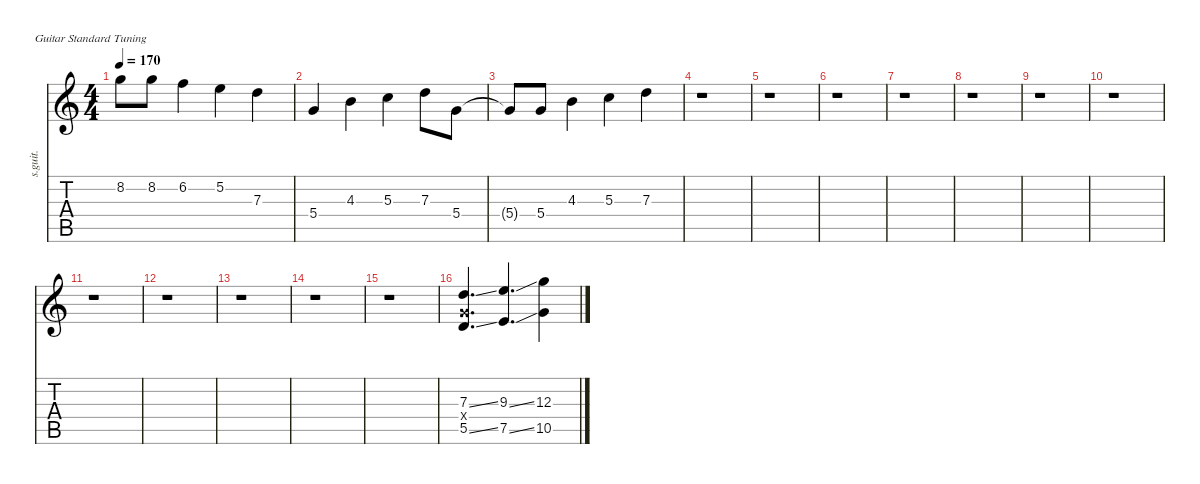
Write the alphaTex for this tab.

\defaultSystemsLayout 4
\hideDynamics
\bracketExtendMode nobrackets
\track ("Solo Guitar" "s.guit.") {instrument distortionguitar}
\staff {score tabs}
\tuning (E4 B3 G3 D3 A2 E2)
\ts (4 4)
\tempo 170
\clef g2
\ks c
8.2{t}.8{lyrics (0 "") lyrics (1 "") lyrics (2 "") lyrics (3 "") lyrics (4 "") dy f} 8.2.8{lyrics (0 "") lyrics (1 "") lyrics (2 "") lyrics (3 "") lyrics (4 "")} 6.2.4{lyrics (0 "") lyrics (1 "") lyrics (2 "") lyrics (3 "") lyrics (4 "")} 5.2.4{lyrics (0 "") lyrics (1 "") lyrics (2 "") lyrics (3 "") lyrics (4 "")} 7.3.4{lyrics (0 "") lyrics (1 "") lyrics (2 "") lyrics (3 "") lyrics (4 "")} |
5.4.4{lyrics (0 "") lyrics (1 "") lyrics (2 "") lyrics (3 "") lyrics (4 "")} 4.3.4{lyrics (0 "") lyrics (1 "") lyrics (2 "") lyrics (3 "") lyrics (4 "")} 5.3.4{lyrics (0 "") lyrics (1 "") lyrics (2 "") lyrics (3 "") lyrics (4 "")} 7.3.8{lyrics (0 "") lyrics (1 "") lyrics (2 "") lyrics (3 "") lyrics (4 "")} 5.4.8{lyrics (0 "") lyrics (1 "") lyrics (2 "") lyrics (3 "") lyrics (4 "")} |
5.4{t}.8{lyrics (0 "") lyrics (1 "") lyrics (2 "") lyrics (3 "") lyrics (4 "")} 5.4.8{lyrics (0 "") lyrics (1 "") lyrics (2 "") lyrics (3 "") lyrics (4 "")} 4.3.4{lyrics (0 "") lyrics (1 "") lyrics (2 "") lyrics (3 "") lyrics (4 "")} 5.3.4{lyrics (0 "") lyrics (1 "") lyrics (2 "") lyrics (3 "") lyrics (4 "")} 7.3.4{lyrics (0 "") lyrics (1 "") lyrics (2 "") lyrics (3 "") lyrics (4 "")} |
r.1 |
r.1 |
r.1 |
r.1 |
r.1 |
r.1 |
r.1 |
r.1 |
r.1 |
r.1 |
r.1 |
r.1 |
(5.5{ss} 7.3{ss} 5.4{x}).4{d lyrics (0 "") lyrics (1 "") lyrics (2 "") lyrics (3 "") lyrics (4 "")} (9.3{ss} 7.5{ss}).4{d lyrics (0 "") lyrics (1 "") lyrics (2 "") lyrics (3 "") lyrics (4 "")} (12.3 10.5).4{lyrics (0 "") lyrics (1 "") lyrics (2 "") lyrics (3 "") lyrics (4 "")}
